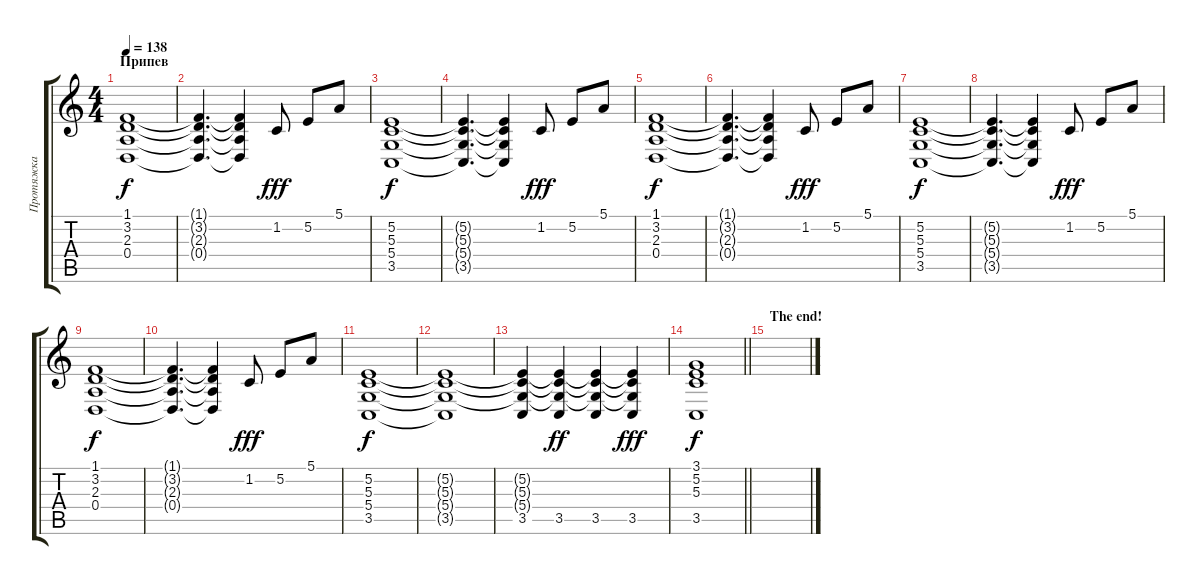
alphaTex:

\track ("Протяжка" "Протяжка") {instrument synthstrings1}
\staff {score tabs}
\tuning (E4 B3 G3 D3 A2 E2) {hide}
\ts (4 4)
\section ("" "Припев")
\tempo 138
\clef g2
\ks c
(1.1 3.2 2.3 0.4).1{dy f instrument synthstrings1} |
(1.1{t} 3.2{t} 2.3{t} 0.4{t}).4{d} (1.1{t} 3.2{t} 2.3{t} 0.4{t}).4 1.2.8{dy fff instrument voiceoohs} 5.2.8 5.1.8 |
(5.2 5.3 5.4 3.5).1{dy f instrument synthstrings1} |
(5.2{t} 5.3{t} 5.4{t} 3.5{t}).4{d} (5.2{t} 5.3{t} 5.4{t} 3.5{t}).4 1.2.8{dy fff instrument voiceoohs} 5.2.8 5.1.8 |
(1.1 3.2 2.3 0.4).1{dy f instrument synthstrings1} |
(1.1{t} 3.2{t} 2.3{t} 0.4{t}).4{d} (1.1{t} 3.2{t} 2.3{t} 0.4{t}).4 1.2.8{dy fff instrument voiceoohs} 5.2.8 5.1.8 |
(5.2 5.3 5.4 3.5).1{dy f instrument synthstrings1} |
(5.2{t} 5.3{t} 5.4{t} 3.5{t}).4{d} (5.2{t} 5.3{t} 5.4{t} 3.5{t}).4 1.2.8{dy fff instrument voiceoohs} 5.2.8 5.1.8 |
(1.1 3.2 2.3 0.4).1{dy f instrument synthstrings1} |
(1.1{t} 3.2{t} 2.3{t} 0.4{t}).4{d} (1.1{t} 3.2{t} 2.3{t} 0.4{t}).4 1.2.8{dy fff instrument voiceoohs} 5.2.8 5.1.8 |
(5.2 5.3 5.4 3.5).1{dy f instrument synthstrings1} |
(5.2{t} 5.3{t} 5.4{t} 3.5{t}).1 |
(5.2{t} 5.3{t} 5.4{t} 3.5).4 (5.2{t} 5.3{t} 5.4{t} 3.5).4{dy ff} (5.2{t} 5.3{t} 5.4{t} 3.5).4 (5.2{t} 5.3{t} 5.4{t} 3.5).4{dy fff} |
\barLineRight lightlight
(3.1 5.2 5.3 3.5).1{dy f} |
\section ("" "The end!")
